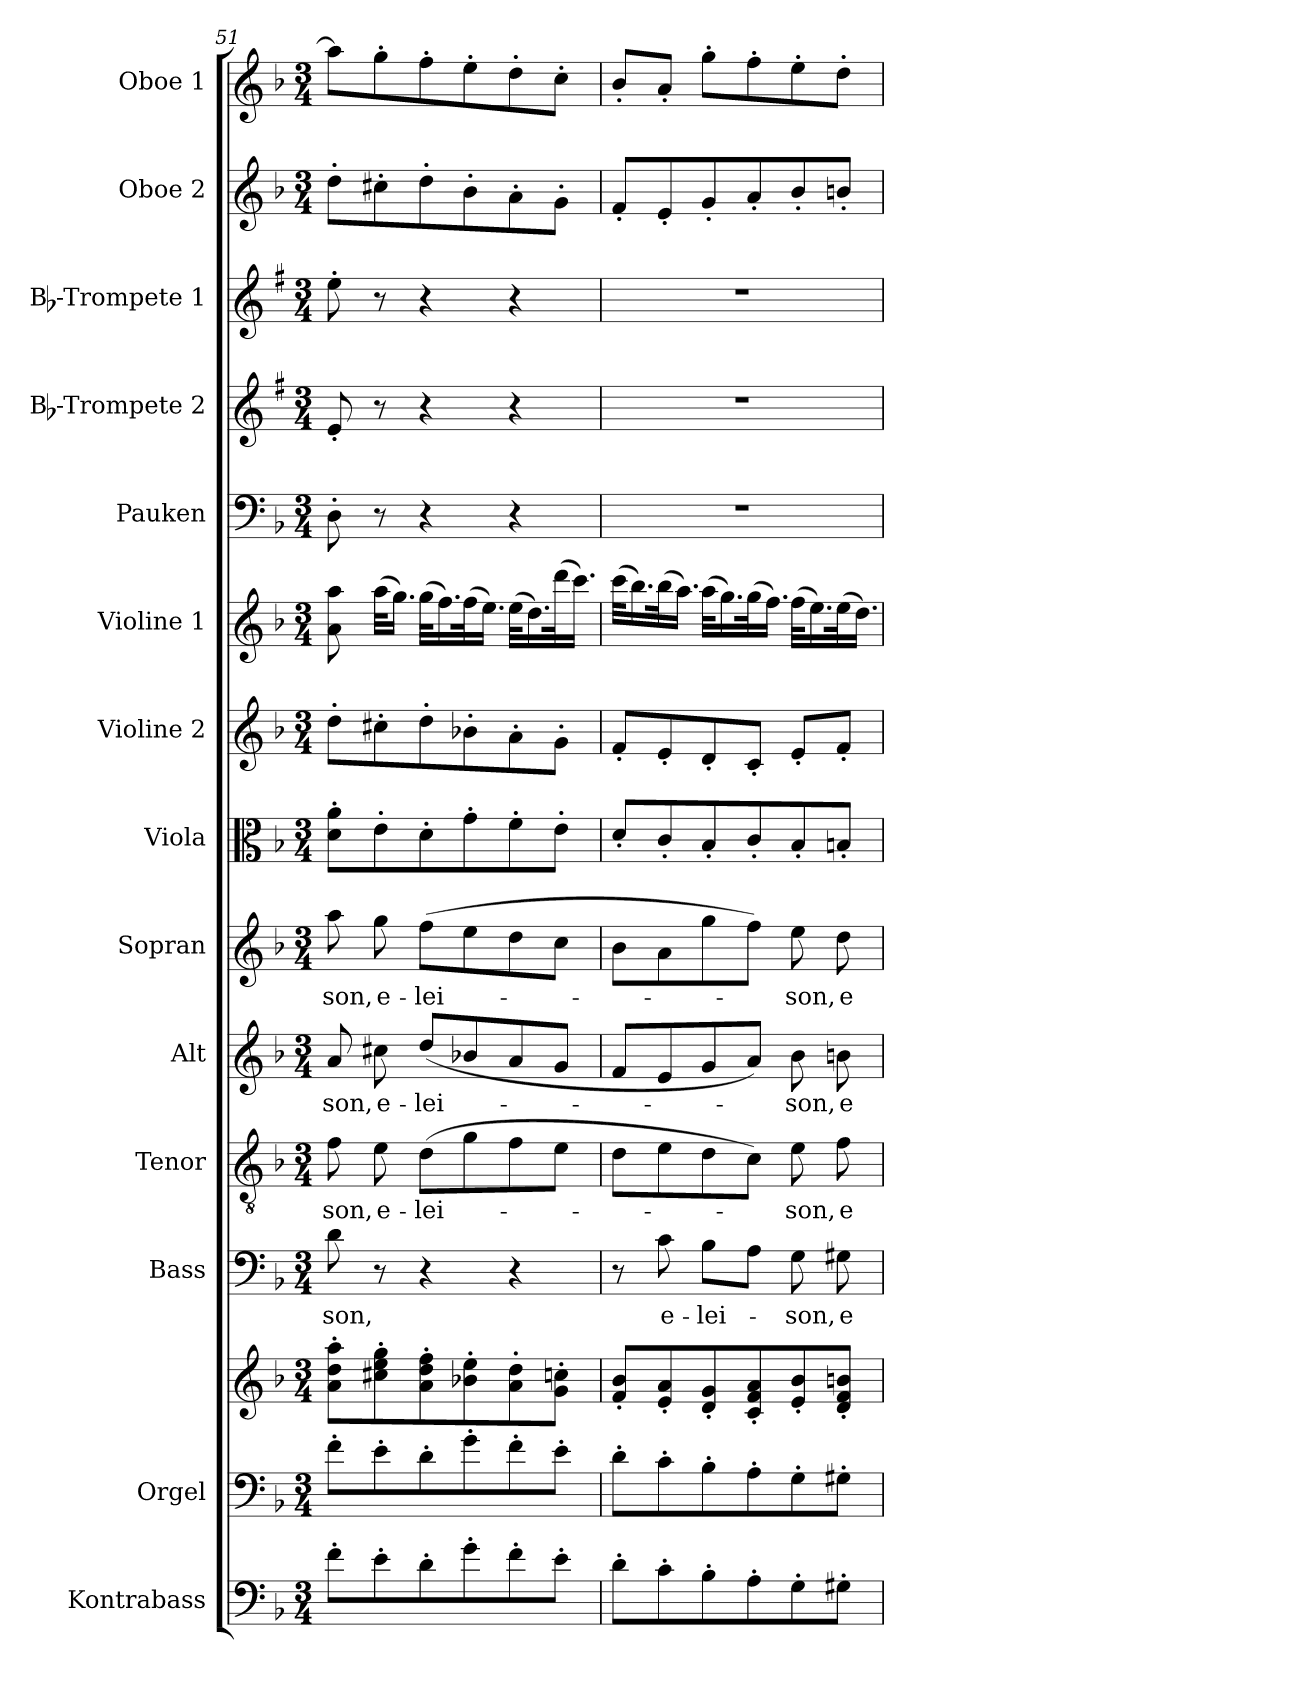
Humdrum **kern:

**kern	**kern	**kern	**kern	**text	**kern	**text	**kern	**text	**kern	**text	**kern	**kern	**kern	**kern	**kern	**kern	**kern	**kern
*part14	*part13	*part13	*part12	*part12	*part11	*part11	*part10	*part10	*part9	*part9	*part8	*part7	*part6	*part5	*part4	*part3	*part2	*part1
*staff15	*staff14	*staff13	*staff12	*staff12	*staff11	*staff11	*staff10	*staff10	*staff9	*staff9	*staff8	*staff7	*staff6	*staff5	*staff4	*staff3	*staff2	*staff1
*I"Kontrabass	*I"Orgel	*	*I"Bass	*	*I"Tenor	*	*I"Alt	*	*I"Sopran	*	*I"Viola	*I"Violine 2	*I"Violine 1	*I"Pauken	*I"Bb-Trompete 2	*I"Bb-Trompete 1	*I"Oboe 2	*I"Oboe 1
*I'Kb.	*I'Org.	*	*I'B.	*	*I'T.	*	*I'A.	*	*I'S.	*	*I'Vla.	*I'Vl. 2	*I'Vl. 1	*I'Pk.	*I'Bb Trp. 2	*I'Bb Trp. 1	*I'Ob. 2	*I'Ob. 1
!!LO:PB:g=z
*clefF4	*clefF4	*clefG2	*clefF4	*	*clefGv2	*	*clefG2	*	*clefG2	*	*clefC3	*clefG2	*clefG2	*clefF4	*clefG2	*clefG2	*clefG2	*clefG2
*ITrd7c12	*	*	*	*	*	*	*	*	*	*	*	*	*	*	*ITrd1c2	*ITrd1c2	*	*
*k[b-]	*k[b-]	*k[b-]	*k[b-]	*	*k[b-]	*	*k[b-]	*	*k[b-]	*	*k[b-]	*k[b-]	*k[b-]	*k[b-]	*k[b-]	*k[b-]	*k[b-]	*k[b-]
*F:	*F:	*F:	*F:	*	*F:	*	*F:	*	*F:	*	*F:	*F:	*F:	*F:	*F:	*F:	*F:	*F:
*M3/4	*M3/4	*M3/4	*M3/4	*	*M3/4	*	*M3/4	*	*M3/4	*	*M3/4	*M3/4	*M3/4	*M3/4	*M3/4	*M3/4	*M3/4	*M3/4
=51	=51	=51	=51	=51	=51	=51	=51	=51	=51	=51	=51	=51	=51	=51	=51	=51	=51	=51
!	!	!	!	!LO:LY:b	!	!LO:LY:b	!	!LO:LY:b	!	!LO:LY:b	!	!	!	!	!	!	!	!
8F'>\L	8f'>\L	8a\'> 8dd\'> 8aa\'>L	8d\	-son,	8f\	-son,	8a/	-son,	8aa\	-son,	8d\'> 8a\'>L	8dd'>\L	8a\ 8aa\	8D'>\	8d'</	8dd'>\	8dd'>\L	8aa\L]
!	!	!	!	!	!	!LO:LY:b	!	!LO:LY:b	!	!LO:LY:b	!	!	!	!	!	!	!	!
8E'>\	8e'>\	8cc#X\'> 8ee\'> 8gg\'>	8r	.	8e\	e-	8cc#X\	e-	8gg\	e-	8e'>\	8cc#X'>\	(>32aa\KLL	8r	8r	8r	8cc#X'>\	8gg'>\
.	.	.	.	.	.	.	.	.	.	.	.	.	16.gg\JJ)	.	.	.	.	.
!	!	!	!	!	!	!LO:LY:b	!	!LO:LY:b	!	!LO:LY:b	!	!	!	!	!	!	!	!
8D'>\	8d'>\	8a\'> 8dd\'> 8ff\'>	4r	.	(>8d\L	-lei-	(<8dd/L	-lei-	(>8ff\L	-lei-	8d'>\	8dd'>\	(>32gg\KLL	4r	4r	4r	8dd'>\	8ff'>\
.	.	.	.	.	.	.	.	.	.	.	.	.	16.ff\)	.	.	.	.	.
8G'>\	8g'>\	8b-X\'> 8ee\'>	.	.	8g\	.	8b-X/	.	8ee\	.	8g'>\	8b-X'>\	(>32ff\k	.	.	.	8b-'>\	8ee'>\
.	.	.	.	.	.	.	.	.	.	.	.	.	16.ee\JJ)	.	.	.	.	.
8F'>\	8f'>\	8a\'> 8dd\'>	4r	.	8f\	.	8a/	.	8dd\	.	8f'>\	8a'>\	(>32ee\KLL	4r	4r	4r	8a'>\	8dd'>\
.	.	.	.	.	.	.	.	.	.	.	.	.	16.dd\)	.	.	.	.	.
8E'>\J	8e'>\J	8g\'> 8ccn\'>J	.	.	8e\J	.	8g/J	.	8cc\J	.	8e'>\J	8g'>\J	(>32ddd\k	.	.	.	8g'>\J	8cc'>\J
.	.	.	.	.	.	.	.	.	.	.	.	.	16.ccc\JJ)	.	.	.	.	.
=52	=52	=52	=52	=52	=52	=52	=52	=52	=52	=52	=52	=52	=52	=52	=52	=52	=52	=52
8D'>\L	8d'>\L	8f/'< 8b-/'<L	8r	.	8d\L	.	8f/L	.	8b-\L	.	8d'</L	8f'</L	(>32ccc\KLL	2.r	2.r	2.r	8f'</L	8b-'</L
.	.	.	.	.	.	.	.	.	.	.	.	.	16.bb-\)	.	.	.	.	.
!	!	!	!	!LO:LY:b	!	!	!	!	!	!	!	!	!	!	!	!	!	!
8C'>\	8c'>\	8e/'< 8a/'<	8c\	e-	8e\	.	8e/	.	8a\	.	8c'</	8e'</	(>32bb-\k	.	.	.	8e'</	8a'</J
.	.	.	.	.	.	.	.	.	.	.	.	.	16.aa\JJ)	.	.	.	.	.
!	!	!	!	!LO:LY:b	!	!	!	!	!	!	!	!	!	!	!	!	!	!
8BB-'>\	8B-'>\	8d/'< 8g/'<	8B-\L	-lei-	8d\	.	8g/	.	8gg\	.	8B-'</	8d'</	(>32aa\KLL	.	.	.	8g'</	8gg'>\L
.	.	.	.	.	.	.	.	.	.	.	.	.	16.gg\)	.	.	.	.	.
8AA'>\	8A'>\	8c/'< 8f/'< 8a/'<	8A\J	.	8c\J)	.	8a/J)	.	8ff\J)	.	8c'</	8c'</J	(>32gg\k	.	.	.	8a'</	8ff'>\
.	.	.	.	.	.	.	.	.	.	.	.	.	16.ff\JJ)	.	.	.	.	.
!	!	!	!	!LO:LY:b	!	!LO:LY:b	!	!LO:LY:b	!	!LO:LY:b	!	!	!	!	!	!	!	!
8GG'>\	8G'>\	8e/'< 8b-/'<	8G\	-son,	8e\	-son,	8b-\	-son,	8ee\	-son,	8B-'</	8e'</L	(>32ff\KLL	.	.	.	8b-'</	8ee'>\
.	.	.	.	.	.	.	.	.	.	.	.	.	16.ee\)	.	.	.	.	.
!	!	!	!	!LO:LY:b	!	!LO:LY:b	!	!LO:LY:b	!	!LO:LY:b	!	!	!	!	!	!	!	!
8GG#X'>\J	8G#X'>\J	8d/'< 8f/'< 8bn/'<J	8G#X\	e-	8f\	e-	8bn\	e-	8dd\	e-	8Bn'</J	8f'</J	(>32ee\k	.	.	.	8bn'</J	8dd'>\J
.	.	.	.	.	.	.	.	.	.	.	.	.	16.dd\JJ)	.	.	.	.	.
=	=	=	=	=	=	=	=	=	=	=	=	=	=	=	=	=	=	=
*-	*-	*-	*-	*-	*-	*-	*-	*-	*-	*-	*-	*-	*-	*-	*-	*-	*-	*-
